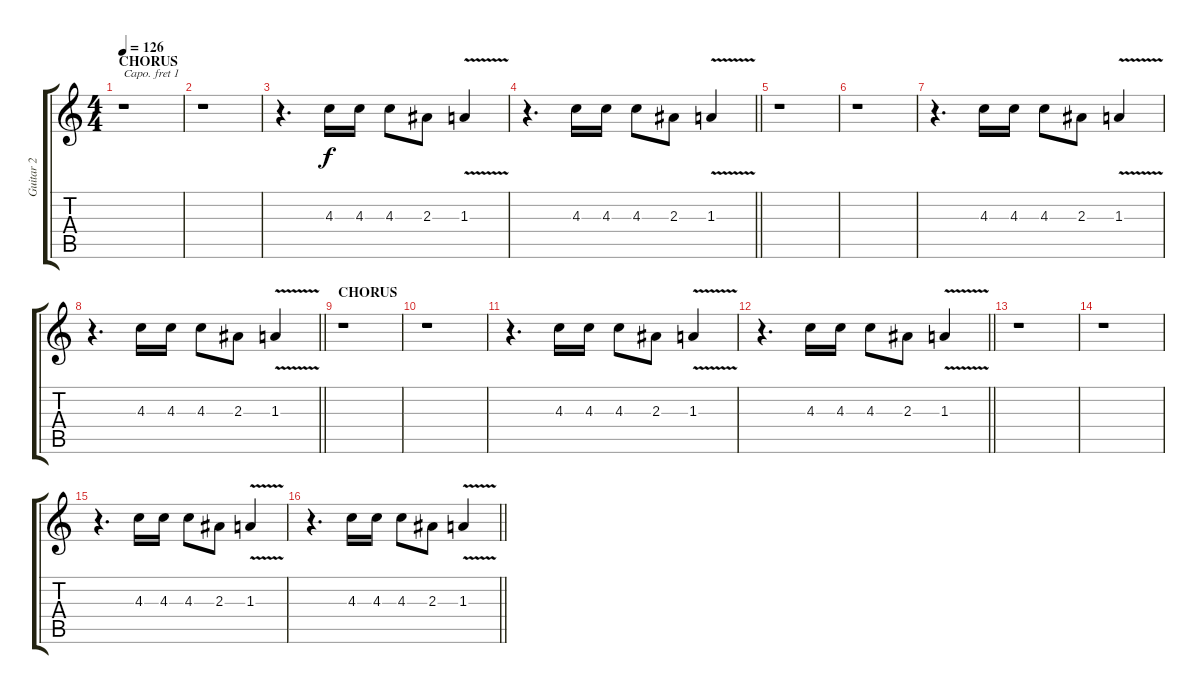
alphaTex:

\track ("Guitar 2" "Guitar 2") {instrument acousticguitarsteel}
\staff {score tabs}
\capo 1
\tuning (E4 B3 G3 D3 A2 E2) {hide}
\ts (4 4)
\section ("" "CHORUS")
\tempo 126
\clef g2
\ks c
r.1{dy f} |
r.1 |
r.4{d} 4.3.16 4.3.16 4.3.8 2.3.8 1.3{v}.4 |
\barLineRight lightlight
r.4{d} 4.3.16 4.3.16 4.3.8 2.3.8 1.3{v}.4 |
r.1 |
r.1 |
r.4{d} 4.3.16 4.3.16 4.3.8 2.3.8 1.3{v}.4 |
\barLineRight lightlight
r.4{d} 4.3.16 4.3.16 4.3.8 2.3.8 1.3{v}.4 |
\section ("" "CHORUS")
r.1 |
r.1 |
r.4{d} 4.3.16 4.3.16 4.3.8 2.3.8 1.3{v}.4 |
\barLineRight lightlight
r.4{d} 4.3.16 4.3.16 4.3.8 2.3.8 1.3{v}.4 |
r.1 |
r.1 |
r.4{d} 4.3.16 4.3.16 4.3.8 2.3.8 1.3{v}.4 |
\barLineRight lightlight
r.4{d} 4.3.16 4.3.16 4.3.8 2.3.8 1.3{v}.4
